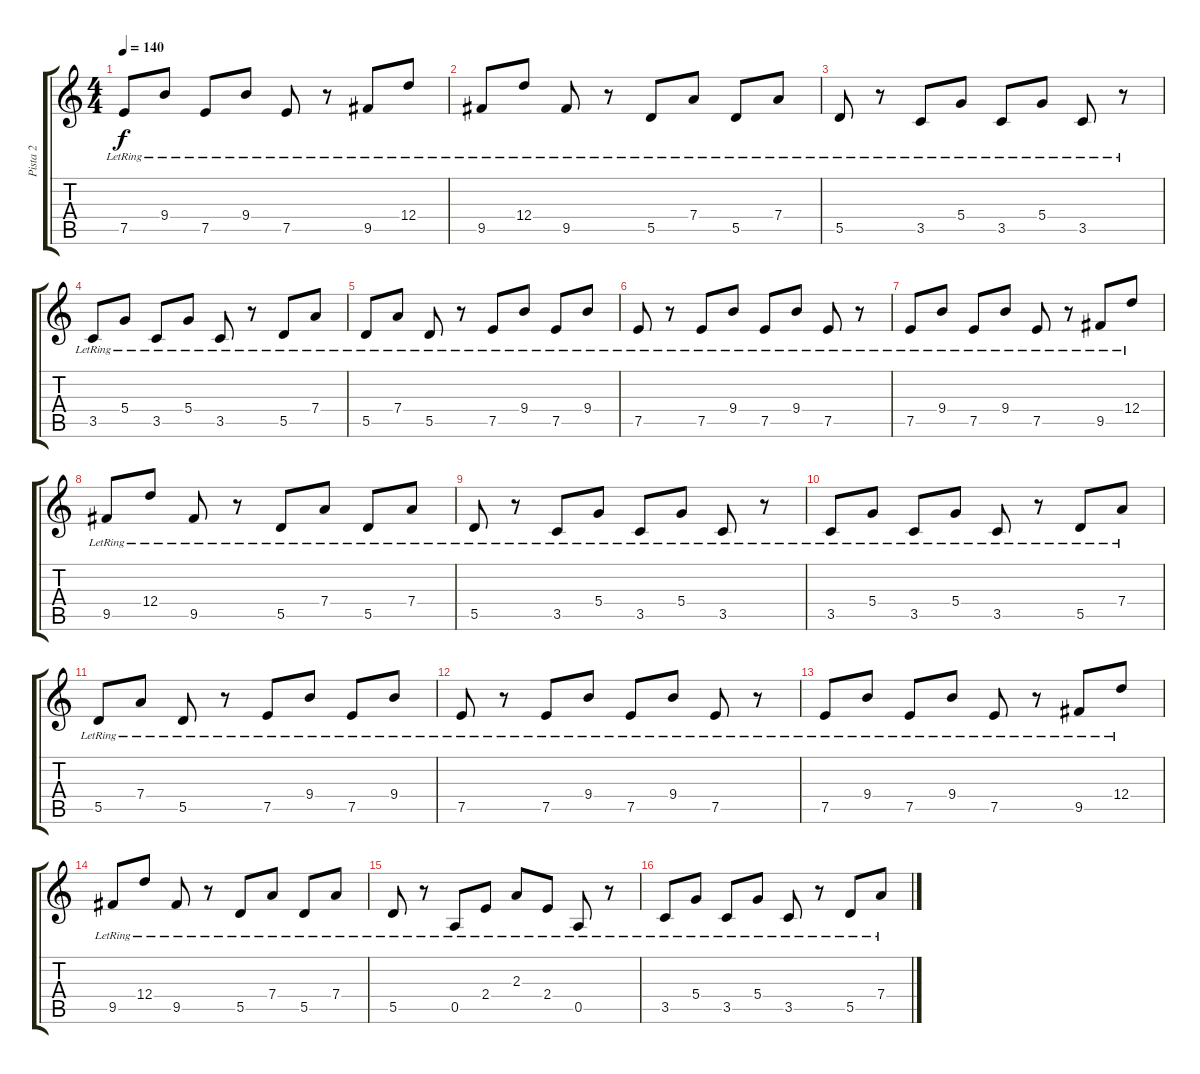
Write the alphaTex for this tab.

\track ("Pista 2" "Pista 2") {instrument acousticguitarsteel}
\staff {score tabs}
\tuning (E4 B3 G3 D3 A2 E2) {hide}
\ts (4 4)
\tempo 140
\clef g2
\ks c
7.5{lr}.8{dy f instrument acousticguitarsteel} 9.4{lr}.8 7.5{lr}.8 9.4{lr}.8 7.5{lr}.8 r.8 9.5{lr}.8 12.4{lr}.8 |
9.5{lr}.8 12.4{lr}.8 9.5{lr}.8 r.8 5.5{lr}.8 7.4{lr}.8 5.5{lr}.8 7.4{lr}.8 |
5.5{lr}.8 r.8 3.5{lr}.8 5.4{lr}.8 3.5{lr}.8 5.4{lr}.8 3.5{lr}.8 r.8 |
3.5{lr}.8 5.4{lr}.8 3.5{lr}.8 5.4{lr}.8 3.5{lr}.8 r.8 5.5{lr}.8 7.4{lr}.8 |
5.5{lr}.8 7.4{lr}.8 5.5{lr}.8 r.8 7.5{lr}.8 9.4{lr}.8 7.5{lr}.8 9.4{lr}.8 |
7.5{lr}.8 r.8 7.5{lr}.8 9.4{lr}.8 7.5{lr}.8 9.4{lr}.8 7.5{lr}.8 r.8 |
7.5{lr}.8 9.4{lr}.8 7.5{lr}.8 9.4{lr}.8 7.5{lr}.8 r.8 9.5{lr}.8 12.4{lr}.8 |
9.5{lr}.8 12.4{lr}.8 9.5{lr}.8 r.8 5.5{lr}.8 7.4{lr}.8 5.5{lr}.8 7.4{lr}.8 |
5.5{lr}.8 r.8 3.5{lr}.8 5.4{lr}.8 3.5{lr}.8 5.4{lr}.8 3.5{lr}.8 r.8 |
3.5{lr}.8 5.4{lr}.8 3.5{lr}.8 5.4{lr}.8 3.5{lr}.8 r.8 5.5{lr}.8 7.4{lr}.8 |
5.5{lr}.8 7.4{lr}.8 5.5{lr}.8 r.8 7.5{lr}.8 9.4{lr}.8 7.5{lr}.8 9.4{lr}.8 |
7.5{lr}.8 r.8 7.5{lr}.8 9.4{lr}.8 7.5{lr}.8 9.4{lr}.8 7.5{lr}.8 r.8 |
7.5{lr}.8 9.4{lr}.8 7.5{lr}.8 9.4{lr}.8 7.5{lr}.8 r.8 9.5{lr}.8 12.4{lr}.8 |
9.5{lr}.8 12.4{lr}.8 9.5{lr}.8 r.8 5.5{lr}.8 7.4{lr}.8 5.5{lr}.8 7.4{lr}.8 |
5.5{lr}.8 r.8 0.5{lr}.8 2.4{lr}.8 2.3{lr}.8 2.4{lr}.8 0.5{lr}.8 r.8 |
3.5{lr}.8 5.4{lr}.8 3.5{lr}.8 5.4{lr}.8 3.5{lr}.8 r.8 5.5{lr}.8 7.4{lr}.8
